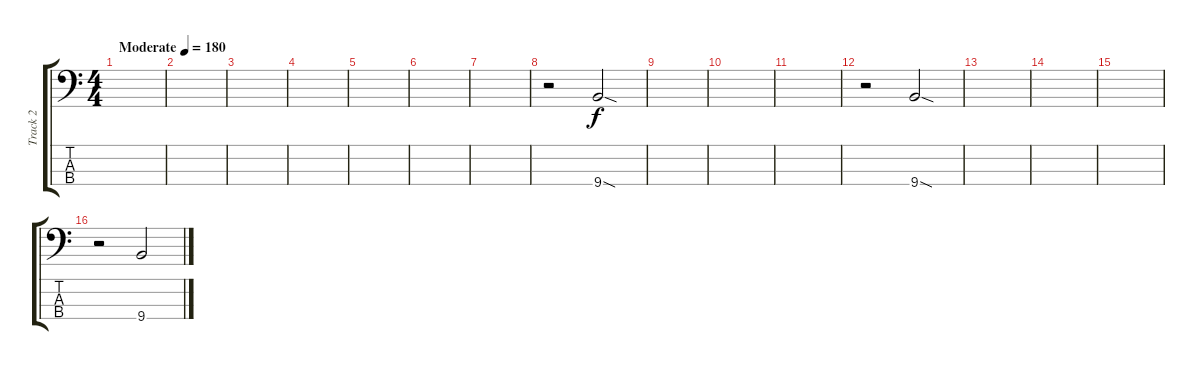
\track ("Track 2" "Track 2") {instrument electricbassfinger}
\staff {score tabs}
\tuning (G2 D2 A1 D1) {hide}
\ts (4 4)
\tempo (180 "Moderate")
\clef f4
\ks c
|
|
|
|
|
|
|
r.2 9.4{sod}.2 |
|
|
|
r.2 9.4{sod}.2 |
|
|
|
r.2 9.4{ss}.2
